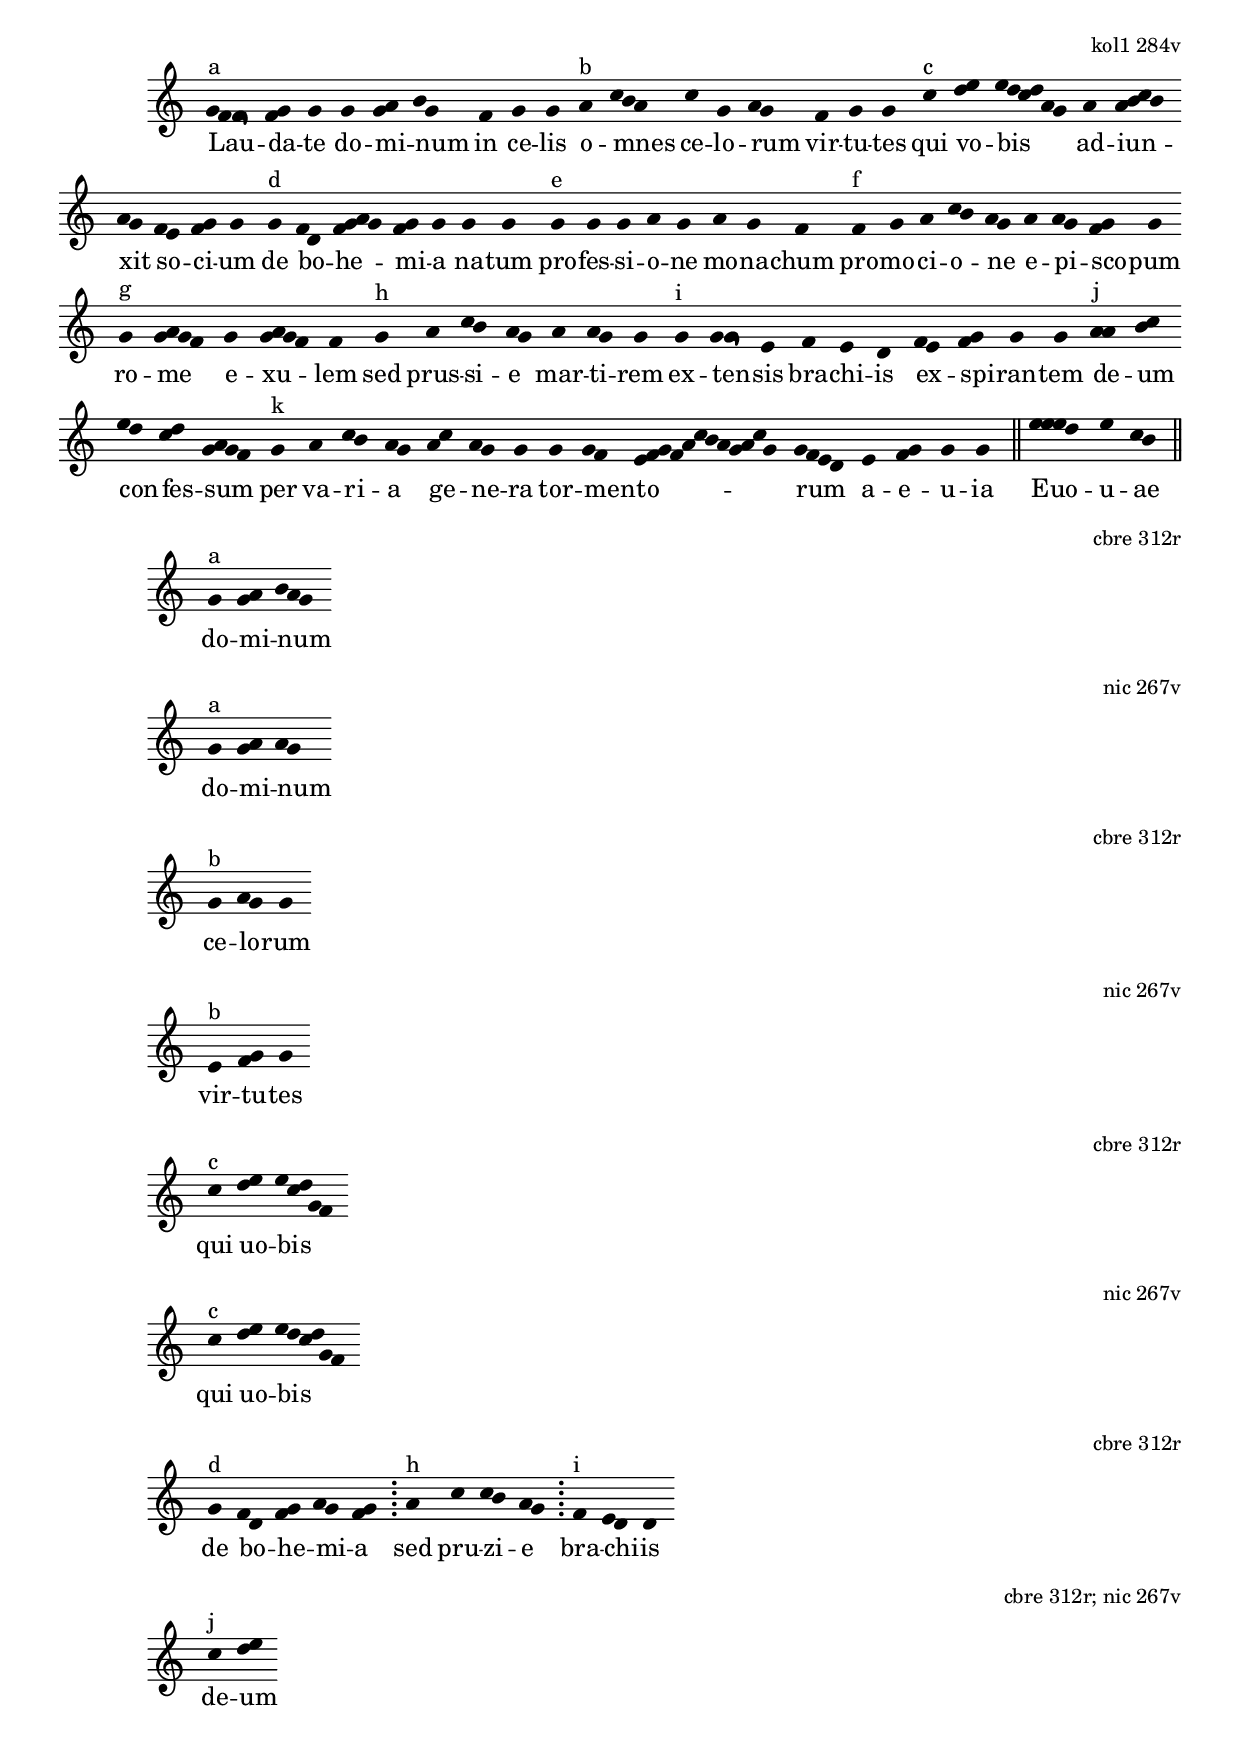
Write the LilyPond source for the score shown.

\version "2.19.32"

\include "../lib/synopsis.ily"

\score {
  \transpose c c' {
    \plainchant
    \melisma { g^"a" f \strophicus f } \melisma { f g } g \bar "" g \melisma { g a } \melisma { b g } \bar "" f \bar "" g g \bar ""
    a^"b" \melisma { c' b a } \bar "" c' g \melisma { a g } \bar "" f g g \bar ""
    c'^"c" \bar "" \melisma { d' e' } \melisma { e' d' c' d' a g } \bar "" a \melisma { a b c' b } \bar "" \melisma { a g } \bar "" \melisma { f e } \melisma { f g } g \bar ""
    g^"d" \bar "" \melisma { f d } \melisma { f g a g } \melisma { f g } g \bar "" g g \bar ""
    g^"e" g g a g \bar "" a g f \bar ""
    f^"f" g a \melisma { c' b } \melisma { a g } \bar "" a \melisma { a g } \melisma { f g } g \bar ""
    g^"g" \melisma { g a g f } \bar "" g \melisma { g a g f } f \bar ""
    g^"h" \bar "" a \melisma { c' b } \melisma { a g } \bar "" a \melisma { a g } g \bar ""
    g^"i" \melisma { g \strophicus g } e \bar "" f e d \bar "" \melisma { f e } \melisma { f g } g g \bar ""
    \melisma { a^"j" a } \melisma { b c' } \bar "" \melisma { e' d' } \melisma { c' d' } \melisma { g a g f } \bar "" % na prvni slabice "deum" jsou opravdu dve puncta, ne punctum a strophicus
    g^"k" \bar "" a \melisma { c' b } \melisma { a g } \bar "" \melisma { a c' } \melisma { a g } g \bar "" g \melisma { g f } \melisma { e f g f a c' b a g a c' g } \melisma { g f e d } \bar ""
    e \melisma { f g } g g \bar "||"

    \melisma { e' e' e' d' } e' \melisma { c' b } \bar "||"
  }
  \addlyrics {
    Lau -- da -- te do -- mi -- num in ce -- lis
    o -- mnes ce -- lo -- rum vir -- tu -- tes
    qui vo -- bis ad -- iun -- xit so -- ci -- um
    de bo -- he -- mi -- a na -- tum
    pro -- fes -- si -- o -- ne mo -- na -- chum
    pro -- mo -- ci -- o -- ne e -- pi -- sco -- pum
    ro -- me e -- xu -- lem
    sed prus -- si -- e mar -- ti -- rem
    ex -- ten -- sis bra -- chi -- is ex -- spi -- ran -- tem
    de -- um con -- fes -- sum
    per va -- ri -- a ge -- ne -- ra tor -- men -- to -- rum
    a -- e -- u -- ia

    Euo -- u -- ae
  }
  \header {
    quid = "antiphona"
    fontes = "kol1 284v"
  }
}

\score {
  \transpose c c' {
    \plainchant
    g^"a" \melisma { g a } \melisma { b a g }
  }
  \addlyrics {
    do -- mi -- num
  }
  \header {
    fontes = "cbre 312r"
  }
}

\score {
  \transpose c c' {
    \plainchant
    g^"a" \melisma { g a } \melisma { a g }
  }
  \addlyrics {
    do -- mi -- num
  }
  \header {
    fontes = "nic 267v"
  }
}

\score {
  \transpose c c' {
    \plainchant
    g^"b" \melisma { a g } g
  }
  \addlyrics {
    ce -- lo -- rum
  }
  \header {
    fontes = "cbre 312r"
  }
}

\score {
  \transpose c c' {
    \plainchant
    e^"b" \melisma { f g } g
  }
  \addlyrics {
    vir -- tu -- tes
  }
  \header {
    fontes = "nic 267v"
  }
}

\score {
  \transpose c c' {
    \plainchant
    c'^"c" \melisma { d' e' } \melisma { e' c' d' g f }
  }
  \addlyrics {
    qui uo -- bis
  }
  \header {
    fontes = "cbre 312r"
  }
}

\score {
  \transpose c c' {
    \plainchant
    c'^"c" \melisma { d' e' } \melisma { e' d' c' d' g f }
  }
  \addlyrics {
    qui uo -- bis
  }
  \header {
    fontes = "nic 267v"
  }
}

\score {
  \transpose c c' {
    \plainchant
    g^"d" \melisma { f d } \melisma { f g } \melisma { a g } \melisma { f g } \bar ";"
    a^"h" c' \melisma { c' b } \melisma { a g } \bar ";"
    f^"i" \melisma { e d } d
  }
  \addlyrics {
    de bo -- he -- mi -- a
    sed pru -- zi -- e
    bra -- chi -- is
  }
  \header {
    fontes = "cbre 312r"
  }
}

\score {
  \transpose c c' {
    \plainchant
    c'^"j" \melisma { d' e' }
  }
  \addlyrics {
    de -- um
  }
  \header {
    fontes = "cbre 312r; nic 267v"
  }
}

\score {
  \transpose c c' {
    \plainchant
    f^"k" a \melisma { c' b } \melisma { a g }
  }
  \addlyrics {
    per va -- ri -- a
  }
  \header {
    fontes = "cbre 312r; nic 267v"
  }
}